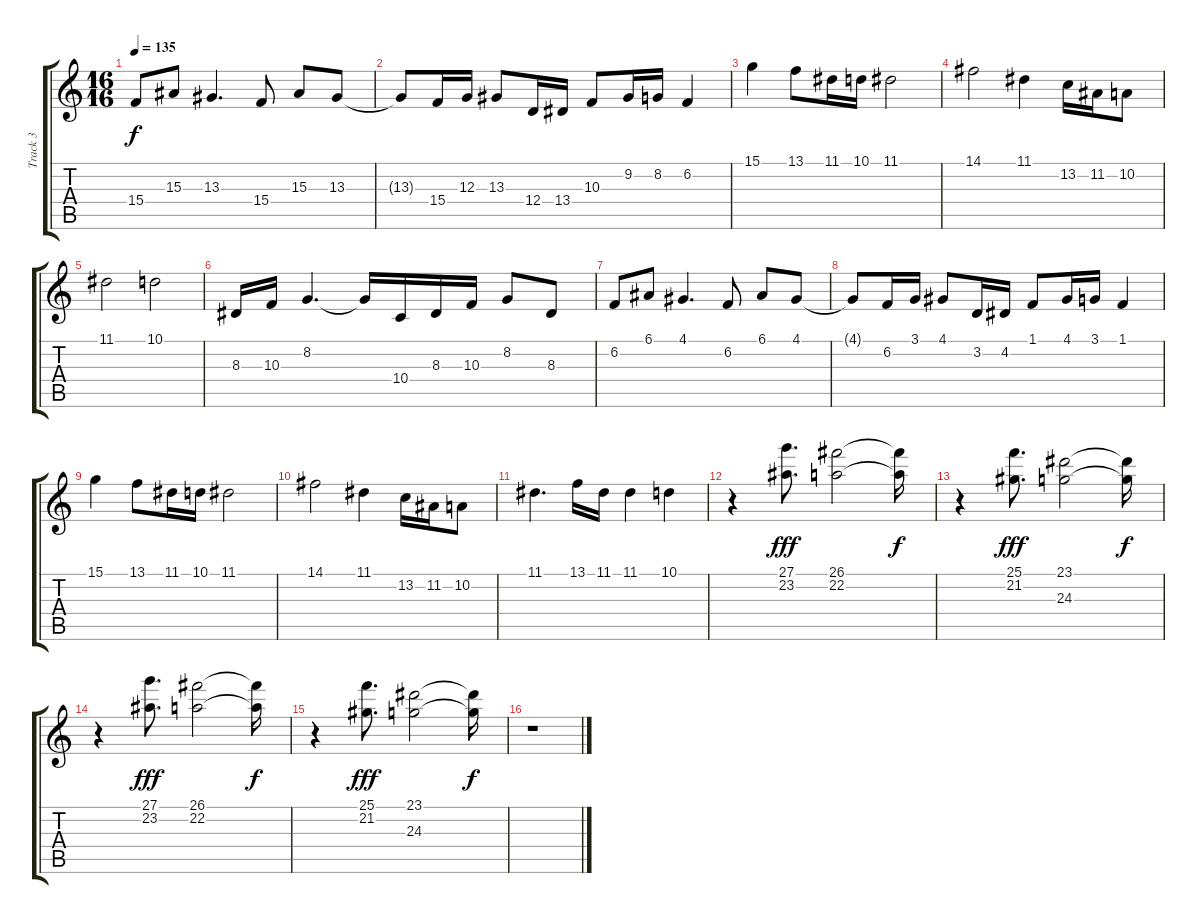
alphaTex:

\track ("Track 3" "Track 3") {instrument stringensemble1}
\staff {score tabs}
\tuning (E4 B3 G3 D3 A2 E2) {hide}
\ts (16 16)
\tempo 135
\clef g2
\ks c
15.4.8{dy f} 15.3.8 13.3.4{d} 15.4.8 15.3.8 13.3.8 |
13.3{t}.8 15.4.16 12.3.16 13.3.8 12.4.16 13.4.16 10.3.8 9.2.16 8.2.16 6.2.4 |
15.1.4 13.1.8 11.1.16 10.1.16 11.1.2 |
14.1.2 11.1.4 13.2.16 11.2.16 10.2.8 |
11.1.2 10.1.2 |
8.3.16 10.3.16 8.2.4{d} 8.2{t}.16 10.4.16 8.3.16 10.3.16 8.2.8 8.3.8 |
6.2.8 6.1.8 4.1.4{d} 6.2.8 6.1.8 4.1.8 |
4.1{t}.8 6.2.16 3.1.16 4.1.8 3.2.16 4.2.16 1.1.8 4.1.16 3.1.16 1.1.4 |
15.1.4 13.1.8 11.1.16 10.1.16 11.1.2 |
14.1.2 11.1.4 13.2.16 11.2.16 10.2.8 |
11.1.4{d} 13.1.16 11.1.16 11.1.4 10.1.4 |
r.4 (27.1 23.2).8{d dy fff} (26.1 22.2).2 (26.1{t} 22.2{t}).16{dy f} |
r.4 (25.1 21.2).8{d dy fff} (23.1 24.3).2 (23.1{t} 24.3{t}).16{dy f} |
r.4 (27.1 23.2).8{d dy fff} (26.1 22.2).2 (26.1{t} 22.2{t}).16{dy f} |
r.4 (25.1 21.2).8{d dy fff} (23.1 24.3).2 (23.1{t} 24.3{t}).16{dy f} |
r.1
